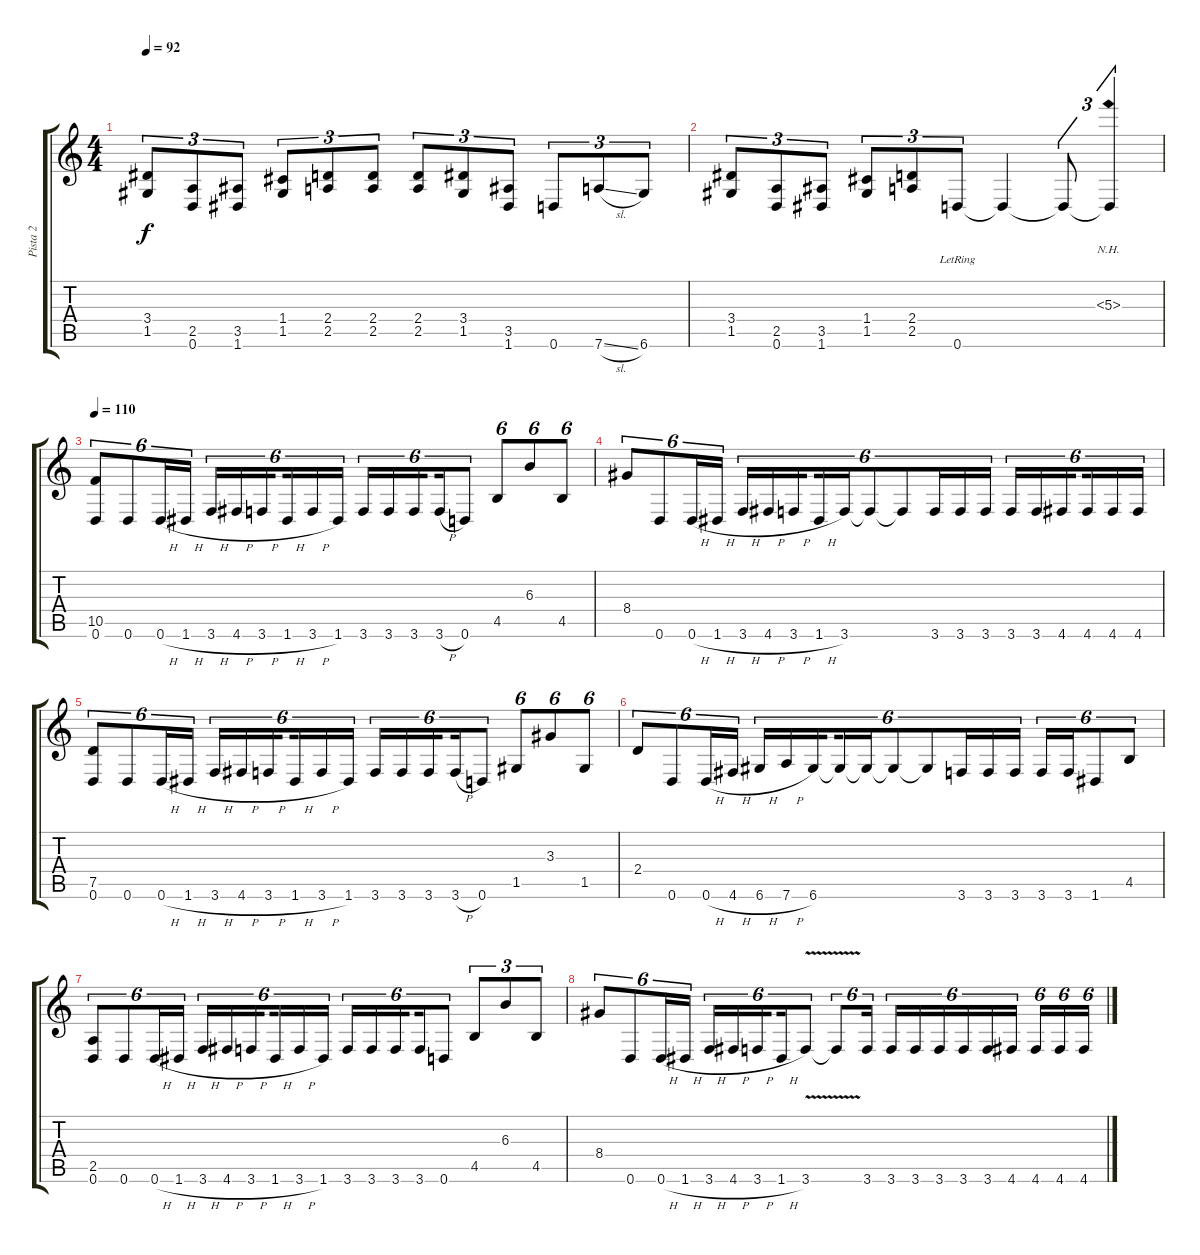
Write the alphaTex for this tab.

\track ("Pista 2" "Pista 2") {instrument distortionguitar}
\staff {score tabs}
\tuning (D4 A3 F3 C3 G2 D2) {hide}
\ts (4 4)
\tempo 92
\clef g2
\ks c
(3.4 1.5).8{tu (3 2) dy f} (2.5 0.6).8{tu (3 2)} (3.5 1.6).8{tu (3 2)} (1.4 1.5).8{tu (3 2)} (2.4 2.5).8{tu (3 2)} (2.4 2.5).8{tu (3 2)} (2.4 2.5).8{tu (3 2)} (3.4 1.5).8{tu (3 2)} (3.5 1.6).8{tu (3 2)} 0.6.8{tu (3 2)} 7.6{sl}.8{tu (3 2)} 6.6.8{tu (3 2)} |
(3.4 1.5).8{tu (3 2)} (2.5 0.6).8{tu (3 2)} (3.5 1.6).8{tu (3 2)} (1.4 1.5).8{tu (3 2)} (2.4 2.5).8{tu (3 2)} 0.6{lr}.8{tu (3 2)} 0.6{t}.4 0.6{t}.8{tu (3 2)} (5.3{nh} 0.6{t}).4{tu (3 2)} |
\tempo 110
(10.5 0.6).8{tu (6 4)} 0.6.8{tu (6 4)} 0.6{h}.16{tu (6 4)} 1.6{h}.16{tu (6 4)} 3.6{h}.16{tu (6 4)} 4.6{h}.16{tu (6 4)} 3.6{h}.16{tu (6 4) beam splitsecondary} 1.6{h}.16{tu (6 4)} 3.6{h}.16{tu (6 4)} 1.6.16{tu (6 4)} 3.6.16{tu (6 4)} 3.6.16{tu (6 4)} 3.6.16{tu (6 4) beam splitsecondary} 3.6{h}.16{tu (6 4)} 0.6.8{tu (6 4)} 4.5.8{tu (6 4)} 6.3.8{tu (6 4)} 4.5.8{tu (6 4)} |
8.4.8{tu (6 4)} 0.6.8{tu (6 4)} 0.6{h}.16{tu (6 4)} 1.6{h}.16{tu (6 4)} 3.6{h}.16{tu (6 4)} 4.6{h}.16{tu (6 4)} 3.6{h}.16{tu (6 4) beam splitsecondary} 1.6{h}.16{tu (6 4)} 3.6.16{tu (6 4)} 3.6{t}.8{tu (6 4)} 3.6{t}.8{tu (6 4)} 3.6.16{tu (6 4)} 3.6.16{tu (6 4)} 3.6.16{tu (6 4)} 3.6.16{tu (6 4)} 3.6.16{tu (6 4)} 4.6.16{tu (6 4) beam splitsecondary} 4.6.16{tu (6 4)} 4.6.16{tu (6 4)} 4.6.16{tu (6 4)} |
(7.5 0.6).8{tu (6 4)} 0.6.8{tu (6 4)} 0.6{h}.16{tu (6 4)} 1.6{h}.16{tu (6 4)} 3.6{h}.16{tu (6 4)} 4.6{h}.16{tu (6 4)} 3.6{h}.16{tu (6 4) beam splitsecondary} 1.6{h}.16{tu (6 4)} 3.6{h}.16{tu (6 4)} 1.6.16{tu (6 4)} 3.6.16{tu (6 4)} 3.6.16{tu (6 4)} 3.6.16{tu (6 4) beam splitsecondary} 3.6{h}.16{tu (6 4)} 0.6.8{tu (6 4)} 1.5.8{tu (6 4)} 3.3.8{tu (6 4)} 1.5.8{tu (6 4)} |
2.4.8{tu (6 4)} 0.6.8{tu (6 4)} 0.6{h}.16{tu (6 4)} 4.6{h}.16{tu (6 4)} 6.6{h}.16{tu (6 4)} 7.6{h}.16{tu (6 4)} 6.6.16{tu (6 4) beam splitsecondary} 6.6{t}.16{tu (6 4)} 6.6{t}.16{tu (6 4)} 6.6{t}.8{tu (6 4)} 6.6{t}.8{tu (6 4)} 3.6.16{tu (6 4)} 3.6.16{tu (6 4)} 3.6.16{tu (6 4)} 3.6.16{tu (6 4)} 3.6.16{tu (6 4)} 1.6.8{tu (6 4)} 4.5.8{tu (6 4)} |
(2.5 0.6).8{tu (6 4)} 0.6.8{tu (6 4)} 0.6{h}.16{tu (6 4)} 1.6{h}.16{tu (6 4)} 3.6{h}.16{tu (6 4)} 4.6{h}.16{tu (6 4)} 3.6{h}.16{tu (6 4) beam splitsecondary} 1.6{h}.16{tu (6 4)} 3.6{h}.16{tu (6 4)} 1.6.16{tu (6 4)} 3.6.16{tu (6 4)} 3.6.16{tu (6 4)} 3.6.16{tu (6 4) beam splitsecondary} 3.6.16{tu (6 4)} 0.6.8{tu (6 4)} 4.5.8{tu (3 2)} 6.3.8{tu (3 2)} 4.5.8{tu (3 2)} |
8.4.8{tu (6 4)} 0.6.8{tu (6 4)} 0.6{h}.16{tu (6 4)} 1.6{h}.16{tu (6 4)} 3.6{h}.16{tu (6 4)} 4.6{h}.16{tu (6 4)} 3.6{h}.16{tu (6 4) beam splitsecondary} 1.6{h}.16{tu (6 4)} 3.6{v}.8{tu (6 4)} 3.6{v t}.8{tu (6 4)} 3.6.16{tu (6 4) beam splitsecondary} 3.6.16{tu (6 4)} 3.6.16{tu (6 4)} 3.6.16{tu (6 4)} 3.6.16{tu (6 4)} 3.6.16{tu (6 4)} 4.6.16{tu (6 4) beam splitsecondary} 4.6.16{tu (6 4)} 4.6.16{tu (6 4)} 4.6.16{tu (6 4)}
